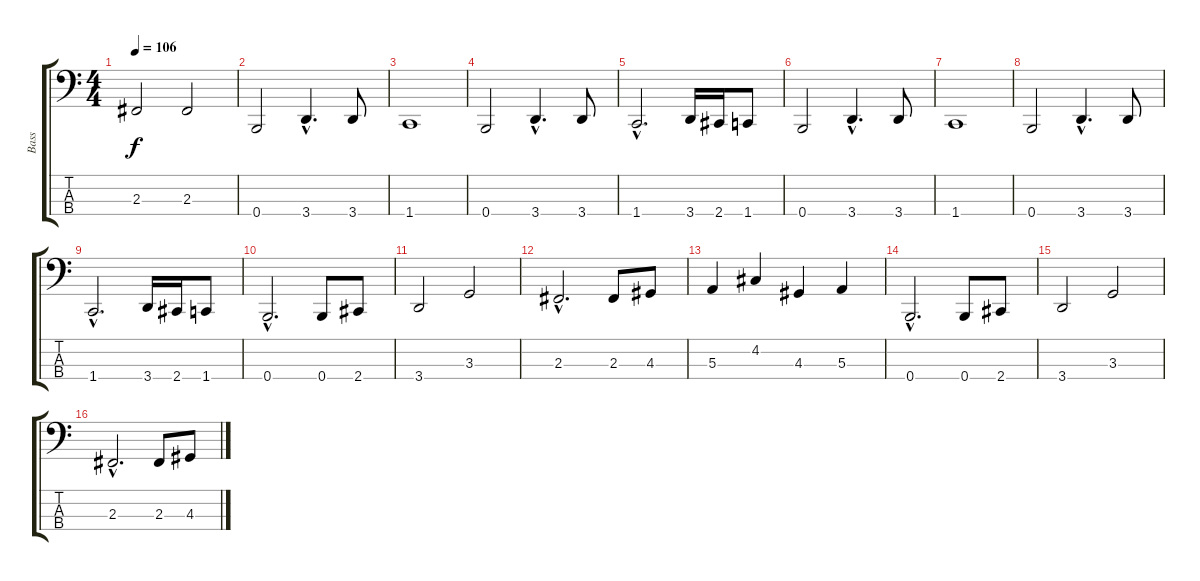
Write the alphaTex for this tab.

\track ("Bass" "Bass") {instrument electricbassfinger}
\staff {score tabs}
\tuning (D2 A1 E1 B0) {hide}
\ts (4 4)
\tempo 106
\clef f4
\ks c
2.3.2{dy f} 2.3.2 |
0.4.2 3.4{hac}.4{d} 3.4.8 |
1.4.1 |
0.4.2 3.4{hac}.4{d} 3.4.8 |
1.4{hac}.2{d} 3.4.16 2.4.16 1.4.8 |
0.4.2 3.4{hac}.4{d} 3.4.8 |
1.4.1 |
0.4.2 3.4{hac}.4{d} 3.4.8 |
1.4{hac}.2{d} 3.4.16 2.4.16 1.4.8 |
0.4{hac}.2{d} 0.4.8 2.4.8 |
3.4.2 3.3.2 |
2.3{hac}.2{d} 2.3.8 4.3.8 |
5.3.4 4.2.4 4.3.4 5.3.4 |
0.4{hac}.2{d} 0.4.8 2.4.8 |
3.4.2 3.3.2 |
2.3{hac}.2{d} 2.3.8 4.3.8
